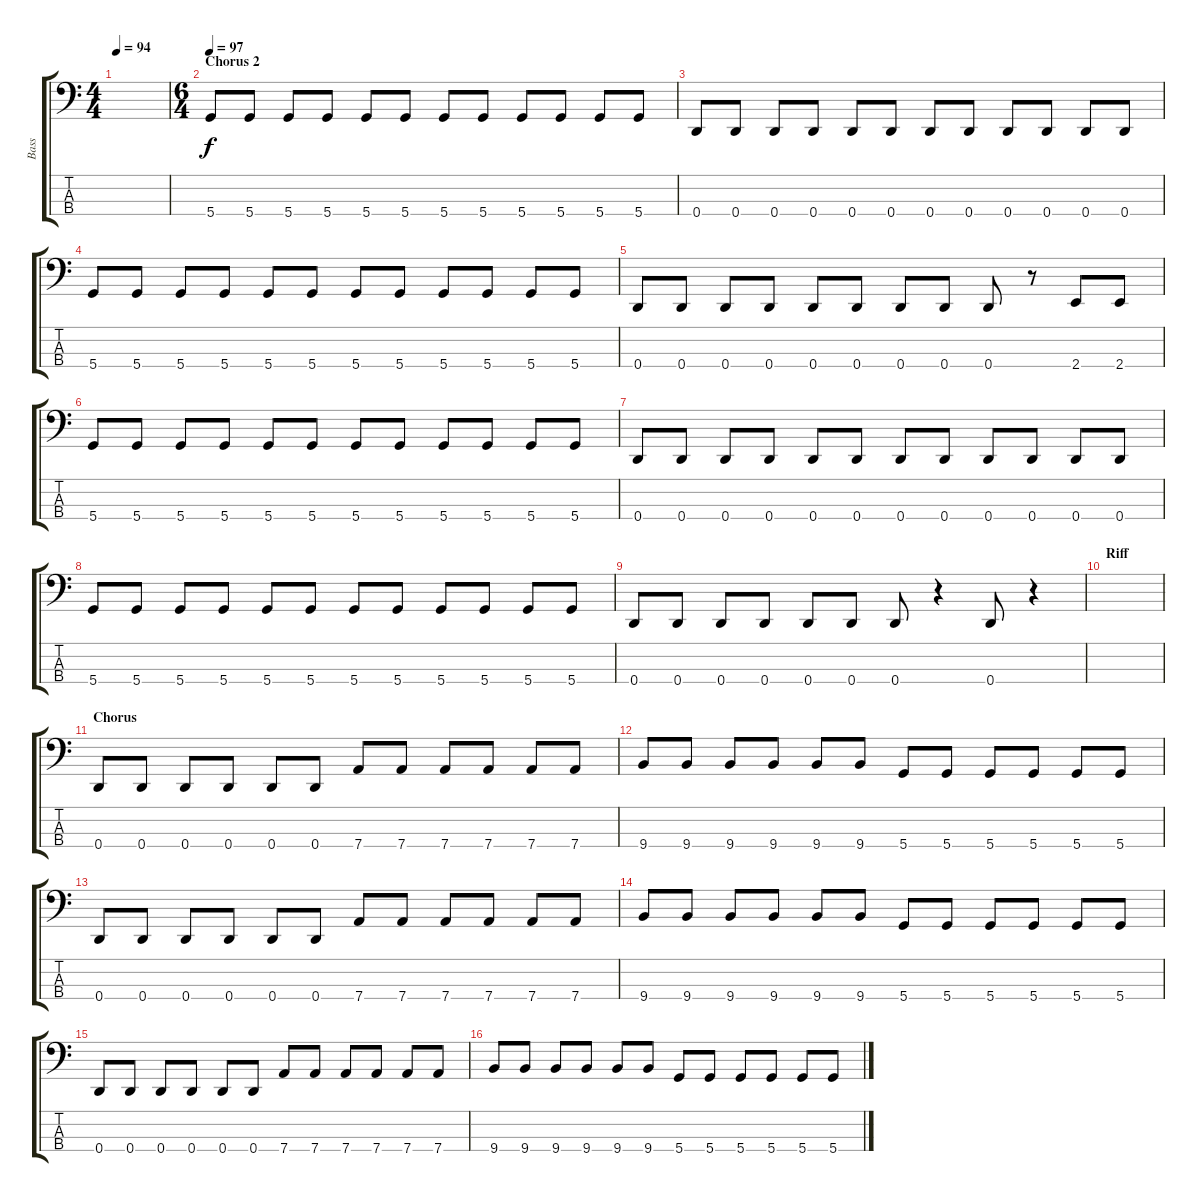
\track ("Bass" "Bass") {instrument electricbasspick}
\staff {score tabs}
\tuning (G2 D2 A1 D1) {hide}
\ts (4 4)
\tempo 94
\clef f4
\ks c
|
\ts (6 4)
\section ("" "Chorus 2")
\tempo 97
5.4.8 5.4.8 5.4.8 5.4.8 5.4.8 5.4.8 5.4.8 5.4.8 5.4.8 5.4.8 5.4.8 5.4.8 |
0.4.8 0.4.8 0.4.8 0.4.8 0.4.8 0.4.8 0.4.8 0.4.8 0.4.8 0.4.8 0.4.8 0.4.8 |
5.4.8 5.4.8 5.4.8 5.4.8 5.4.8 5.4.8 5.4.8 5.4.8 5.4.8 5.4.8 5.4.8 5.4.8 |
0.4.8 0.4.8 0.4.8 0.4.8 0.4.8 0.4.8 0.4.8 0.4.8 0.4.8 r.8 2.4.8 2.4.8 |
5.4.8 5.4.8 5.4.8 5.4.8 5.4.8 5.4.8 5.4.8 5.4.8 5.4.8 5.4.8 5.4.8 5.4.8 |
0.4.8 0.4.8 0.4.8 0.4.8 0.4.8 0.4.8 0.4.8 0.4.8 0.4.8 0.4.8 0.4.8 0.4.8 |
5.4.8 5.4.8 5.4.8 5.4.8 5.4.8 5.4.8 5.4.8 5.4.8 5.4.8 5.4.8 5.4.8 5.4.8 |
0.4.8 0.4.8 0.4.8 0.4.8 0.4.8 0.4.8 0.4.8 r.4 0.4.8 r.4 |
\section ("" "Riff")
|
\section ("" "Chorus")
0.4.8 0.4.8 0.4.8 0.4.8 0.4.8 0.4.8 7.4.8 7.4.8 7.4.8 7.4.8 7.4.8 7.4.8 |
9.4.8 9.4.8 9.4.8 9.4.8 9.4.8 9.4.8 5.4.8 5.4.8 5.4.8 5.4.8 5.4.8 5.4.8 |
0.4.8 0.4.8 0.4.8 0.4.8 0.4.8 0.4.8 7.4.8 7.4.8 7.4.8 7.4.8 7.4.8 7.4.8 |
9.4.8 9.4.8 9.4.8 9.4.8 9.4.8 9.4.8 5.4.8 5.4.8 5.4.8 5.4.8 5.4.8 5.4.8 |
0.4.8 0.4.8 0.4.8 0.4.8 0.4.8 0.4.8 7.4.8 7.4.8 7.4.8 7.4.8 7.4.8 7.4.8 |
9.4.8 9.4.8 9.4.8 9.4.8 9.4.8 9.4.8 5.4.8 5.4.8 5.4.8 5.4.8 5.4.8 5.4.8
